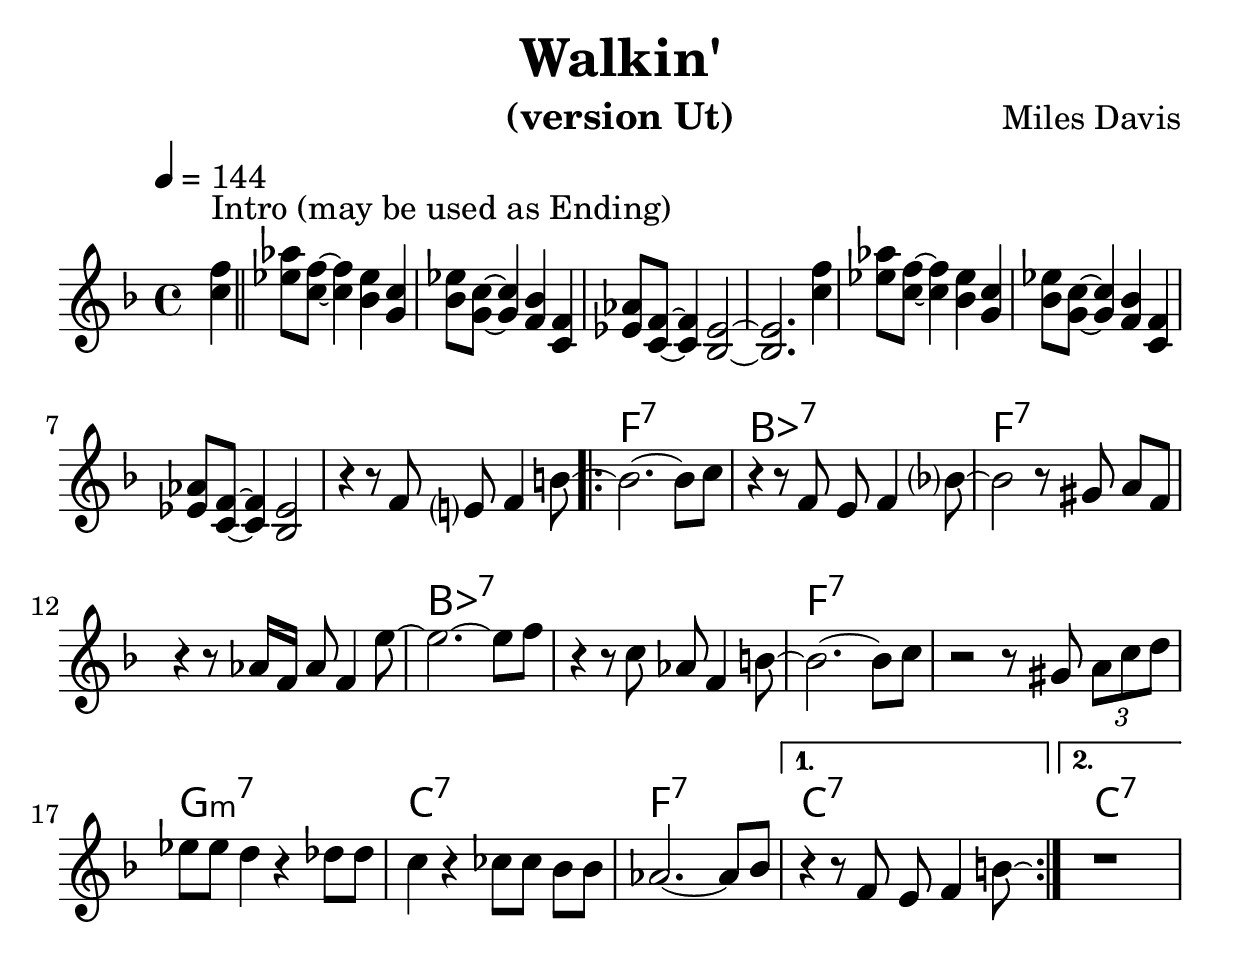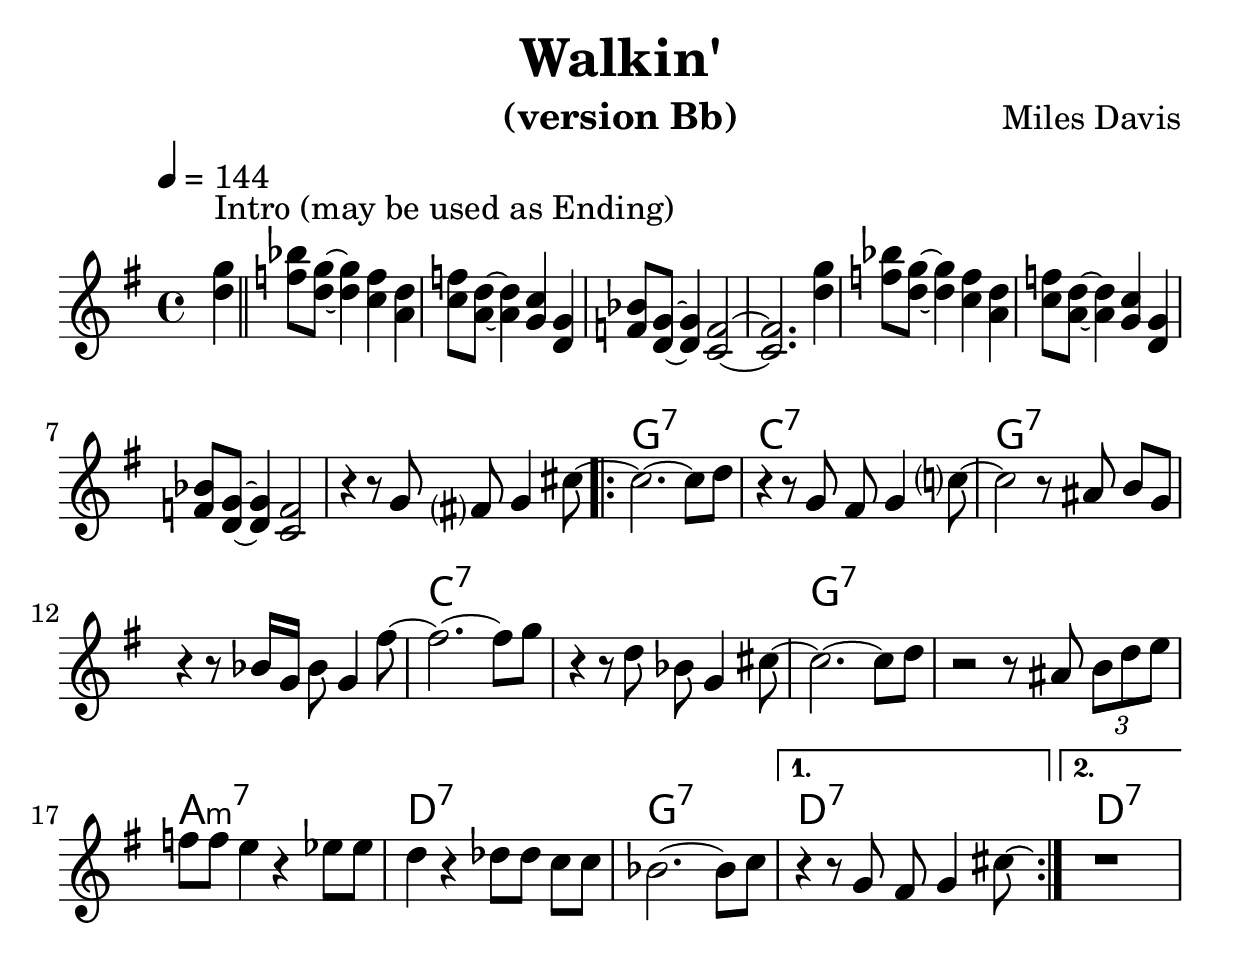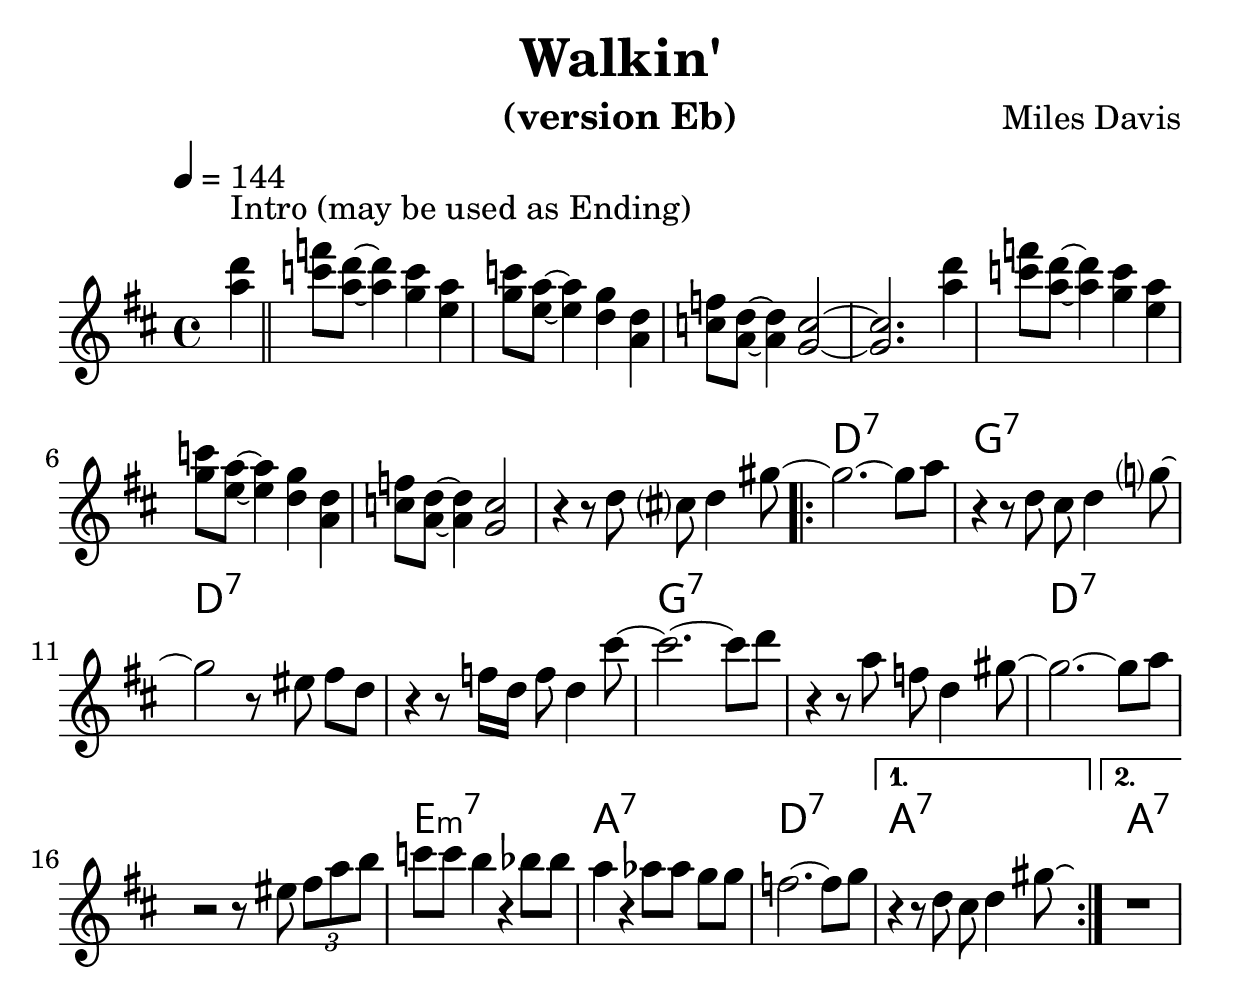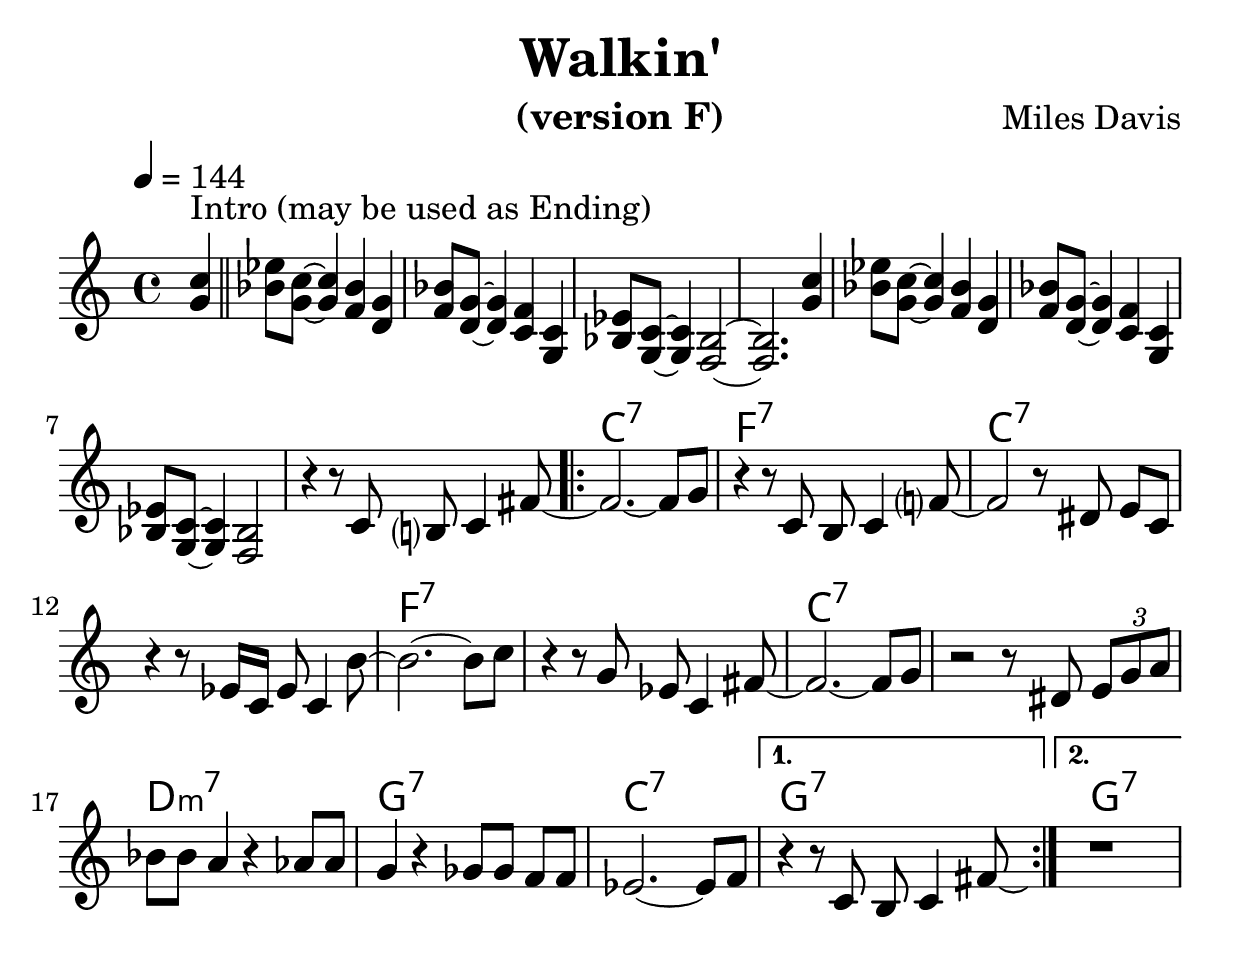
% Created on Mon Sep 20 15:23:38 CEST 2010
\version "2.22.0"

#(set-global-staff-size 29)
#(set-default-paper-size "a4")

\include "utils/AccordsJazzDefs.ly"

\paper { indent = 0\cm} 

\header {
	title = "Walkin'" 
 	composer = "Miles Davis"
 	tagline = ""

}


accords = \chords {
	\partial 4 s4
	s1 s s s
	s s s s
	\repeat volta 2 {
	f:7 bes:7 f:7 s
	bes:7 s f:7 s
	g:m7 c:7 f:7}
	\alternative{{c:7}{c:7}}
	%c1:m7.5+.9+ % un accord
	%es:m7 % un deuxiÃ¨me
}

staffViolon = \new Staff {
	\time 4/4
	\tempo 4 = 144 
	\set Staff.midiInstrument = "violin"
	\key f \major
	\clef treble
	\accidentalStyle modern-cautionary
	\relative c' { 	
 % Type notes here 
\compressEmptyMeasures
\set Timing.beamExceptions = #'()
\partial 4 <c' f>4^"Intro (may be used as Ending)" \bar "||"
<es aes>8 <c f>~ <c f>4 <bes es> <g c>
<bes es>8 <g c>~ <g c>4 <f bes> <c f>
<es aes>8 <c f>~ <c f>4 <bes es>2~ <bes es>2.
<c' f>4
<es aes>8 <c f>~ <c f>4 <bes es> <g c>
<bes es>8 <g c>~ <g c>4 <f bes> <c f>
<es aes>8 <c f>~ <c f>4 <bes es>2
r4 r8 f' e f4 b8~
\repeat volta 2 {
b2.~ b8 c r4 r8 f, e f4 bes8~ bes2 r8 gis a f
r4 r8 aes16 f aes8 f4 e'8~ e2.~ e8 f
r4 r8 c aes f4 b8~ b2.~ b8 c
r2 r8 gis \tuplet 3/2 {a c d}
es es d4 r des8 des c4 r ces8 ces bes bes aes2.~ aes8 bes}
\alternative {{r4 r8 f e f4 b8\laissezVibrer}{r1}}
%c4^\markup{Essai} cis c cis
%\mark \markup {\musicglyph "scripts.coda" }
%c cis c c
	}
}

theme = \staffViolon

\include "utils/books.ly"
